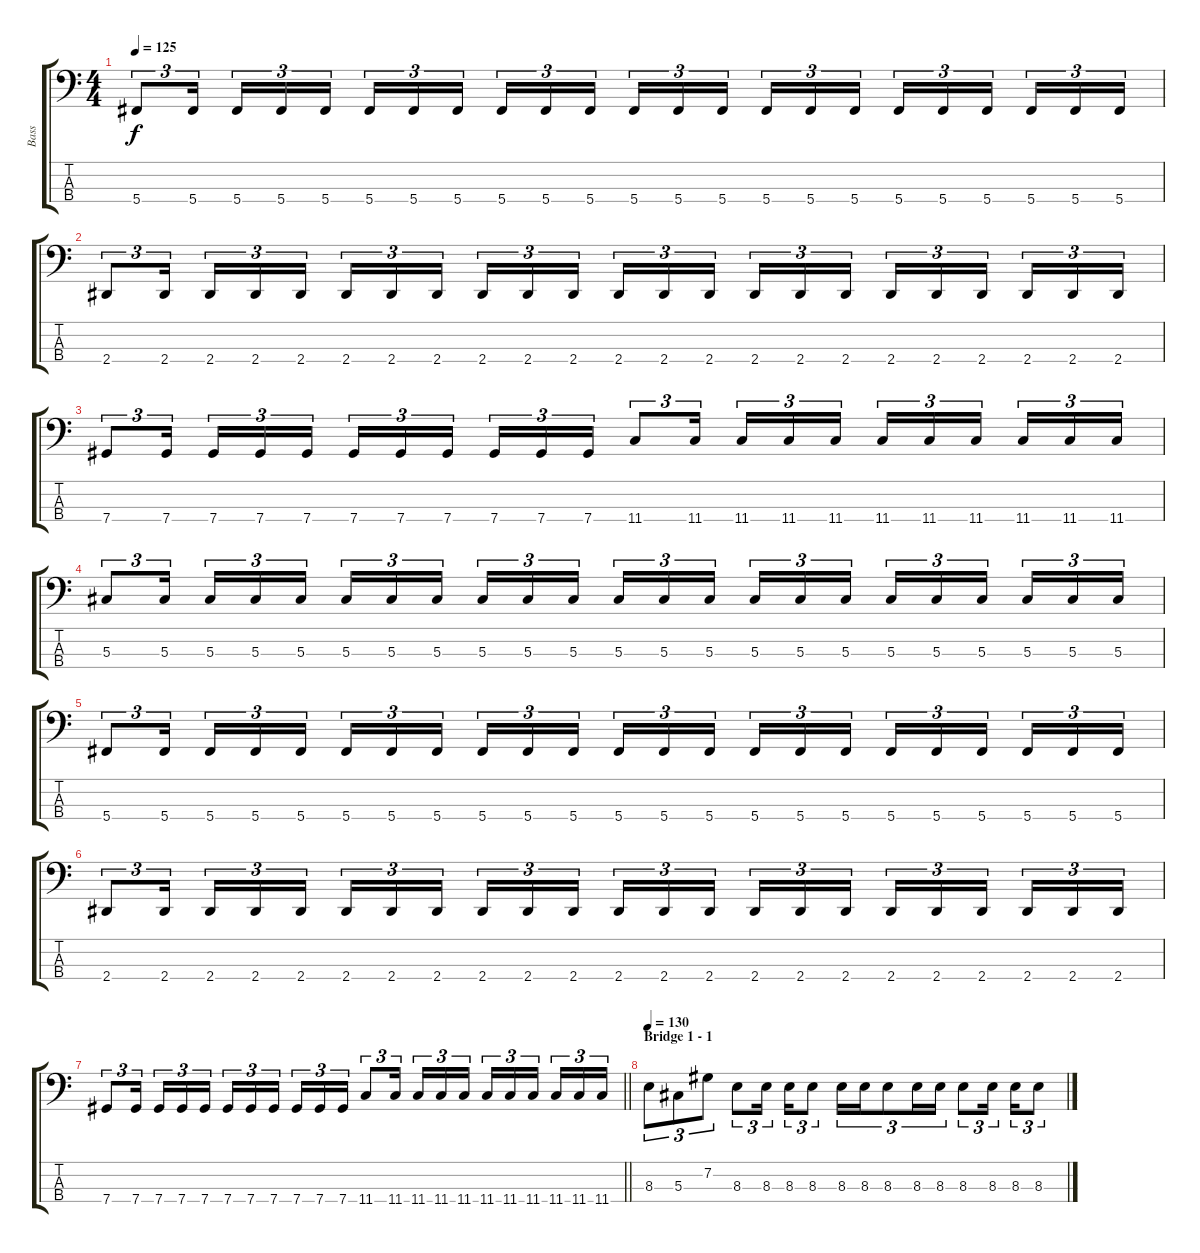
\track ("Bass" "Bass") {instrument electricbassfinger}
\staff {score tabs}
\tuning (Gb2 Db2 Ab1 Db1) {hide}
\ts (4 4)
\tempo 125
\clef f4
\ks c
5.4.8{tu (3 2) dy f} 5.4.16{tu (3 2) beam splitsecondary} 5.4.16{tu (3 2)} 5.4.16{tu (3 2)} 5.4.16{tu (3 2)} 5.4.16{tu (3 2)} 5.4.16{tu (3 2)} 5.4.16{tu (3 2) beam splitsecondary} 5.4.16{tu (3 2)} 5.4.16{tu (3 2)} 5.4.16{tu (3 2)} 5.4.16{tu (3 2)} 5.4.16{tu (3 2)} 5.4.16{tu (3 2) beam splitsecondary} 5.4.16{tu (3 2)} 5.4.16{tu (3 2)} 5.4.16{tu (3 2)} 5.4.16{tu (3 2)} 5.4.16{tu (3 2)} 5.4.16{tu (3 2) beam splitsecondary} 5.4.16{tu (3 2)} 5.4.16{tu (3 2)} 5.4.16{tu (3 2)} |
2.4.8{tu (3 2)} 2.4.16{tu (3 2) beam splitsecondary} 2.4.16{tu (3 2)} 2.4.16{tu (3 2)} 2.4.16{tu (3 2)} 2.4.16{tu (3 2)} 2.4.16{tu (3 2)} 2.4.16{tu (3 2) beam splitsecondary} 2.4.16{tu (3 2)} 2.4.16{tu (3 2)} 2.4.16{tu (3 2)} 2.4.16{tu (3 2)} 2.4.16{tu (3 2)} 2.4.16{tu (3 2) beam splitsecondary} 2.4.16{tu (3 2)} 2.4.16{tu (3 2)} 2.4.16{tu (3 2)} 2.4.16{tu (3 2)} 2.4.16{tu (3 2)} 2.4.16{tu (3 2) beam splitsecondary} 2.4.16{tu (3 2)} 2.4.16{tu (3 2)} 2.4.16{tu (3 2)} |
7.4.8{tu (3 2)} 7.4.16{tu (3 2) beam splitsecondary} 7.4.16{tu (3 2)} 7.4.16{tu (3 2)} 7.4.16{tu (3 2)} 7.4.16{tu (3 2)} 7.4.16{tu (3 2)} 7.4.16{tu (3 2) beam splitsecondary} 7.4.16{tu (3 2)} 7.4.16{tu (3 2)} 7.4.16{tu (3 2)} 11.4.8{tu (3 2)} 11.4.16{tu (3 2) beam splitsecondary} 11.4.16{tu (3 2)} 11.4.16{tu (3 2)} 11.4.16{tu (3 2)} 11.4.16{tu (3 2)} 11.4.16{tu (3 2)} 11.4.16{tu (3 2) beam splitsecondary} 11.4.16{tu (3 2)} 11.4.16{tu (3 2)} 11.4.16{tu (3 2)} |
5.3.8{tu (3 2)} 5.3.16{tu (3 2) beam splitsecondary} 5.3.16{tu (3 2)} 5.3.16{tu (3 2)} 5.3.16{tu (3 2)} 5.3.16{tu (3 2)} 5.3.16{tu (3 2)} 5.3.16{tu (3 2) beam splitsecondary} 5.3.16{tu (3 2)} 5.3.16{tu (3 2)} 5.3.16{tu (3 2)} 5.3.16{tu (3 2)} 5.3.16{tu (3 2)} 5.3.16{tu (3 2) beam splitsecondary} 5.3.16{tu (3 2)} 5.3.16{tu (3 2)} 5.3.16{tu (3 2)} 5.3.16{tu (3 2)} 5.3.16{tu (3 2)} 5.3.16{tu (3 2) beam splitsecondary} 5.3.16{tu (3 2)} 5.3.16{tu (3 2)} 5.3.16{tu (3 2)} |
5.4.8{tu (3 2)} 5.4.16{tu (3 2) beam splitsecondary} 5.4.16{tu (3 2)} 5.4.16{tu (3 2)} 5.4.16{tu (3 2)} 5.4.16{tu (3 2)} 5.4.16{tu (3 2)} 5.4.16{tu (3 2) beam splitsecondary} 5.4.16{tu (3 2)} 5.4.16{tu (3 2)} 5.4.16{tu (3 2)} 5.4.16{tu (3 2)} 5.4.16{tu (3 2)} 5.4.16{tu (3 2) beam splitsecondary} 5.4.16{tu (3 2)} 5.4.16{tu (3 2)} 5.4.16{tu (3 2)} 5.4.16{tu (3 2)} 5.4.16{tu (3 2)} 5.4.16{tu (3 2) beam splitsecondary} 5.4.16{tu (3 2)} 5.4.16{tu (3 2)} 5.4.16{tu (3 2)} |
2.4.8{tu (3 2)} 2.4.16{tu (3 2) beam splitsecondary} 2.4.16{tu (3 2)} 2.4.16{tu (3 2)} 2.4.16{tu (3 2)} 2.4.16{tu (3 2)} 2.4.16{tu (3 2)} 2.4.16{tu (3 2) beam splitsecondary} 2.4.16{tu (3 2)} 2.4.16{tu (3 2)} 2.4.16{tu (3 2)} 2.4.16{tu (3 2)} 2.4.16{tu (3 2)} 2.4.16{tu (3 2) beam splitsecondary} 2.4.16{tu (3 2)} 2.4.16{tu (3 2)} 2.4.16{tu (3 2)} 2.4.16{tu (3 2)} 2.4.16{tu (3 2)} 2.4.16{tu (3 2) beam splitsecondary} 2.4.16{tu (3 2)} 2.4.16{tu (3 2)} 2.4.16{tu (3 2)} |
\barLineRight lightlight
7.4.8{tu (3 2)} 7.4.16{tu (3 2) beam splitsecondary} 7.4.16{tu (3 2)} 7.4.16{tu (3 2)} 7.4.16{tu (3 2)} 7.4.16{tu (3 2)} 7.4.16{tu (3 2)} 7.4.16{tu (3 2) beam splitsecondary} 7.4.16{tu (3 2)} 7.4.16{tu (3 2)} 7.4.16{tu (3 2)} 11.4.8{tu (3 2)} 11.4.16{tu (3 2) beam splitsecondary} 11.4.16{tu (3 2)} 11.4.16{tu (3 2)} 11.4.16{tu (3 2)} 11.4.16{tu (3 2)} 11.4.16{tu (3 2)} 11.4.16{tu (3 2) beam splitsecondary} 11.4.16{tu (3 2)} 11.4.16{tu (3 2)} 11.4.16{tu (3 2)} |
\section ("" "Bridge 1 - 1")
\tempo 130
8.3.8{tu (3 2)} 5.3.8{tu (3 2)} 7.2.8{tu (3 2)} 8.3.8{tu (3 2)} 8.3.16{tu (3 2) beam splitsecondary} 8.3.16{tu (3 2)} 8.3.8{tu (3 2)} 8.3.16{tu (3 2)} 8.3.16{tu (3 2)} 8.3.8{tu (3 2)} 8.3.16{tu (3 2)} 8.3.16{tu (3 2)} 8.3.8{tu (3 2)} 8.3.16{tu (3 2) beam splitsecondary} 8.3.16{tu (3 2)} 8.3.8{tu (3 2)}
